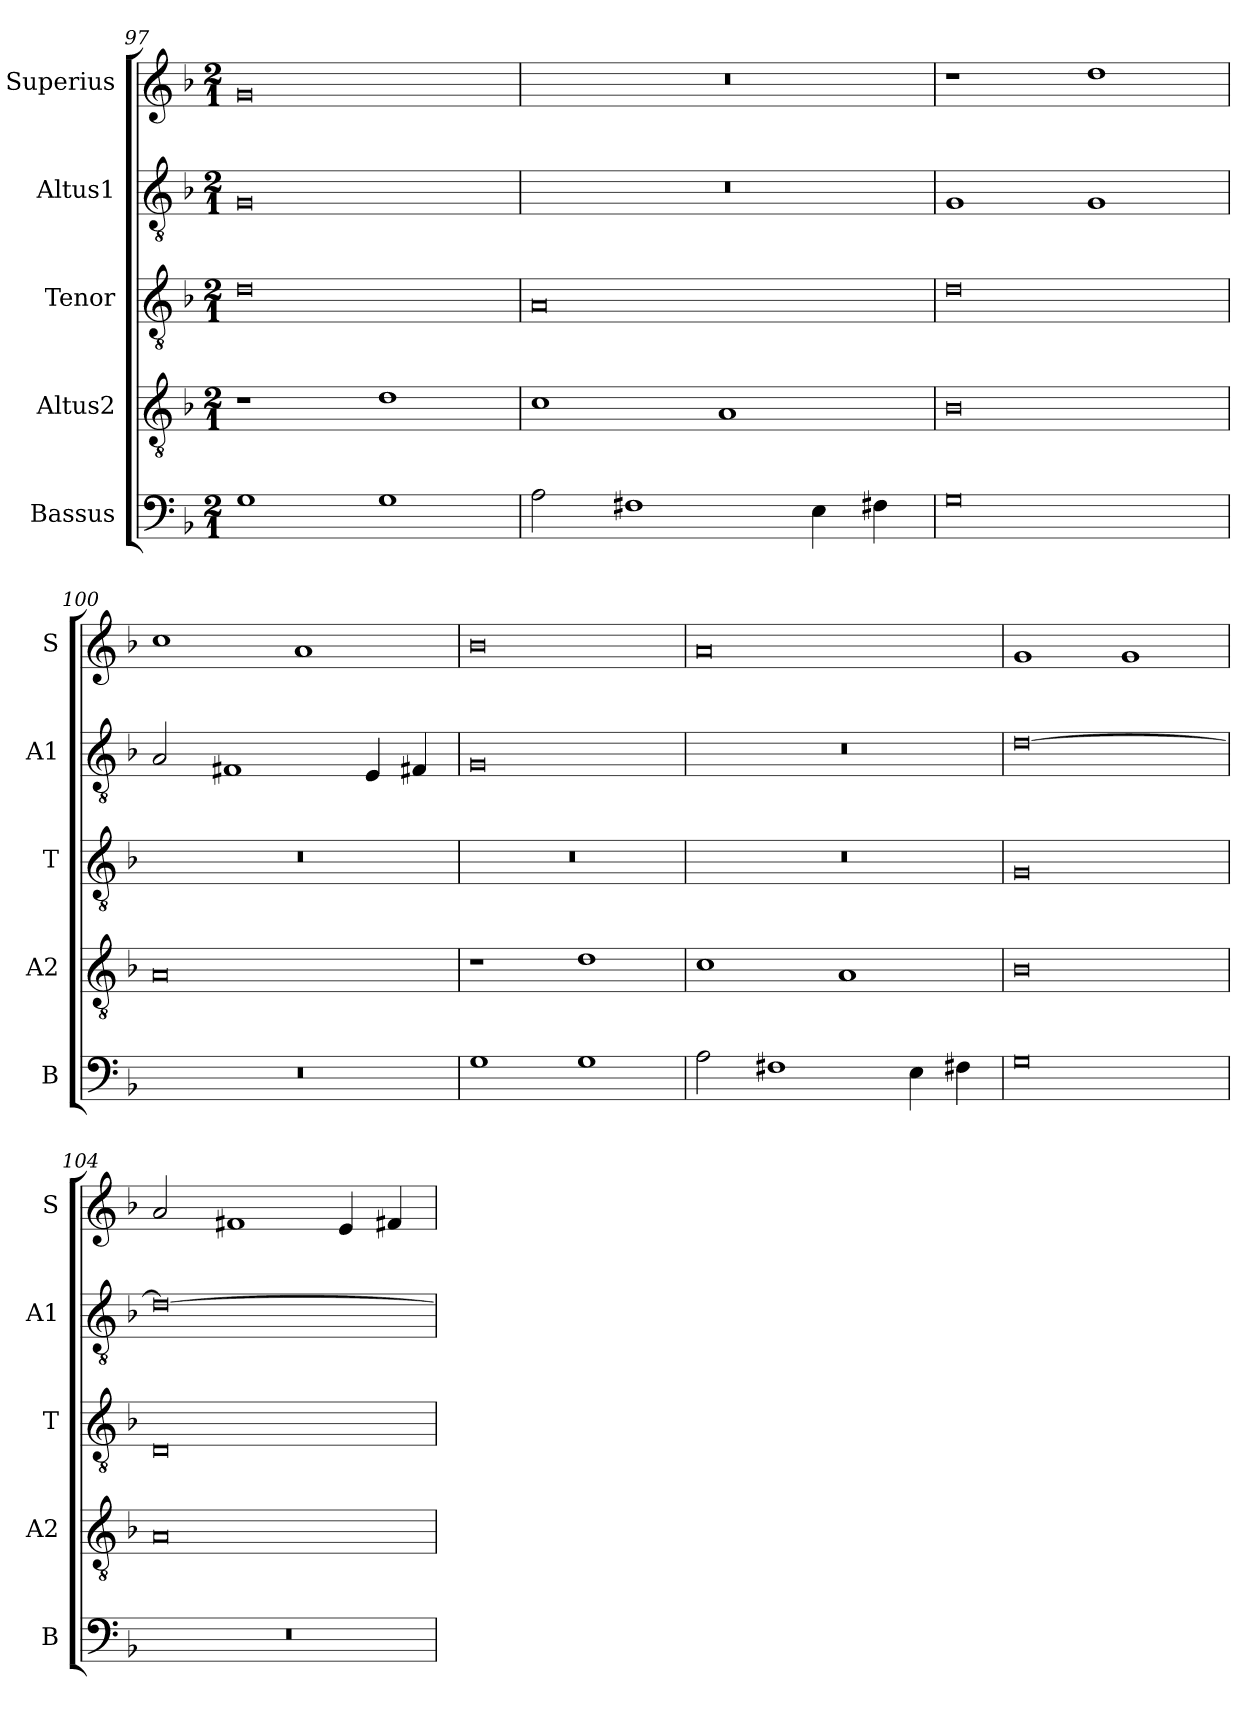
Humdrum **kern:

**kern	**kern	**kern	**kern	**kern
*part5	*part4	*part3	*part2	*part1
*staff5	*staff4	*staff3	*staff2	*staff1
*I"Bassus	*I"Altus2	*I"Tenor	*I"Altus1	*I"Superius
*I'B	*I'A2	*I'T	*I'A1	*I'S
*clefF4	*clefGv2	*clefGv2	*clefGv2	*clefG2
*k[b-]	*k[b-]	*k[b-]	*k[b-]	*k[b-]
*M2/1	*M2/1	*M2/1	*M2/1	*M2/1
=97	=97	=97	=97	=97
1G	1r	0d	0G	0g
1G	1d	.	.	.
=98	=98	=98	=98	=98
2A\	1c	0A	0r	0r
1F#X	.	.	.	.
.	1A	.	.	.
4E\	.	.	.	.
4F#X\	.	.	.	.
=99	=99	=99	=99	=99
0G	0B-	0d	1G	1r
.	.	.	1G	1dd
=100	=100	=100	=100	=100
0r	0A	0r	2A/	1cc
.	.	.	1F#X	.
.	.	.	.	1a
.	.	.	4E/	.
.	.	.	4F#X/	.
=101	=101	=101	=101	=101
1G	1r	0r	0G	0b-
1G	1d	.	.	.
=102	=102	=102	=102	=102
2A\	1c	0r	0r	0a
1F#X	.	.	.	.
.	1A	.	.	.
4E\	.	.	.	.
4F#X\	.	.	.	.
=103	=103	=103	=103	=103
0G	0B-	0G	[0d	1g
.	.	.	.	1g
=104	=104	=104	=104	=104
0r	0A	0D	0d_	2a/
.	.	.	.	1f#X
.	.	.	.	4e/
.	.	.	.	4f#X/
=	=	=	=	=
*-	*-	*-	*-	*-
